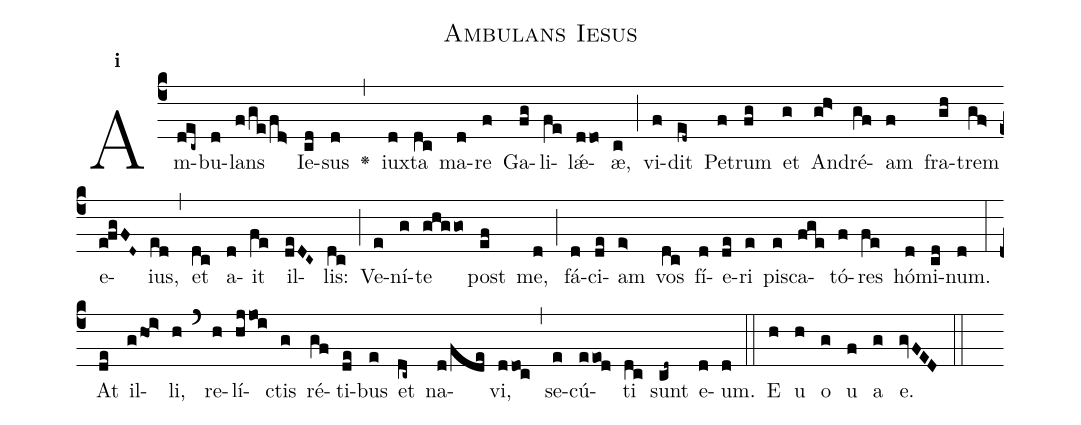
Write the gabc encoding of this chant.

name:Ambulans Iesus;
office-part:Antiphona;
mode:1;
%%
initial-style: 1;
name: Ambulans Iesus;
book: Antiphonae & Responsoria/Tomus IV, p. 50;
occasion: Dominica III per Annum;
office-part: Vesperae Ant V;
annotation: 1d2;
centering-scheme: english;
font: OFLSortsMillGoudy;
height: 11;
width: 4.5;
%%
(c4)Am(dec~)bu(d)lans(f/ge/fd>) Ie(cd)sus(d) <v>\greheightstar</v>(,) iux(d)ta(dc) ma(d)re(f) Ga(fg)li(fe)lǽ(ddo)æ,(c) (;) vi(f)dit(ed~) Pe(f)trum(fg) et(g) An(gh>)dré(gf)am(f) fra(gh)trem(gf>) e(efgFD~)ius,(ed) (,) et(dc) a(d)it(fe) il(deDC~)lis:(dc) (;) Ve(e)ní(g)te(ghggo) post(ef) me,(d) (;) fá(d)ci(de)am(e>) vos(dc) fí(d)e(de)ri(e) pi(e)sca(fge)tó(f)res(fe) hó(d)mi(cd)num.(d) (:) At(de) il(ghoi>)li,(h) (`) re(h)lí(hjjoi)ctis(g) ré(gf)ti(de)bus(e) et(dc~) na(d/fde)vi,(ddoc) (,) se(e)cú(eeod)ti(dc) sunt(cd~) e(d)um.(d) (::) E(h) u(h) o(g) u(f) a(g) e.(gvFED) (::)
